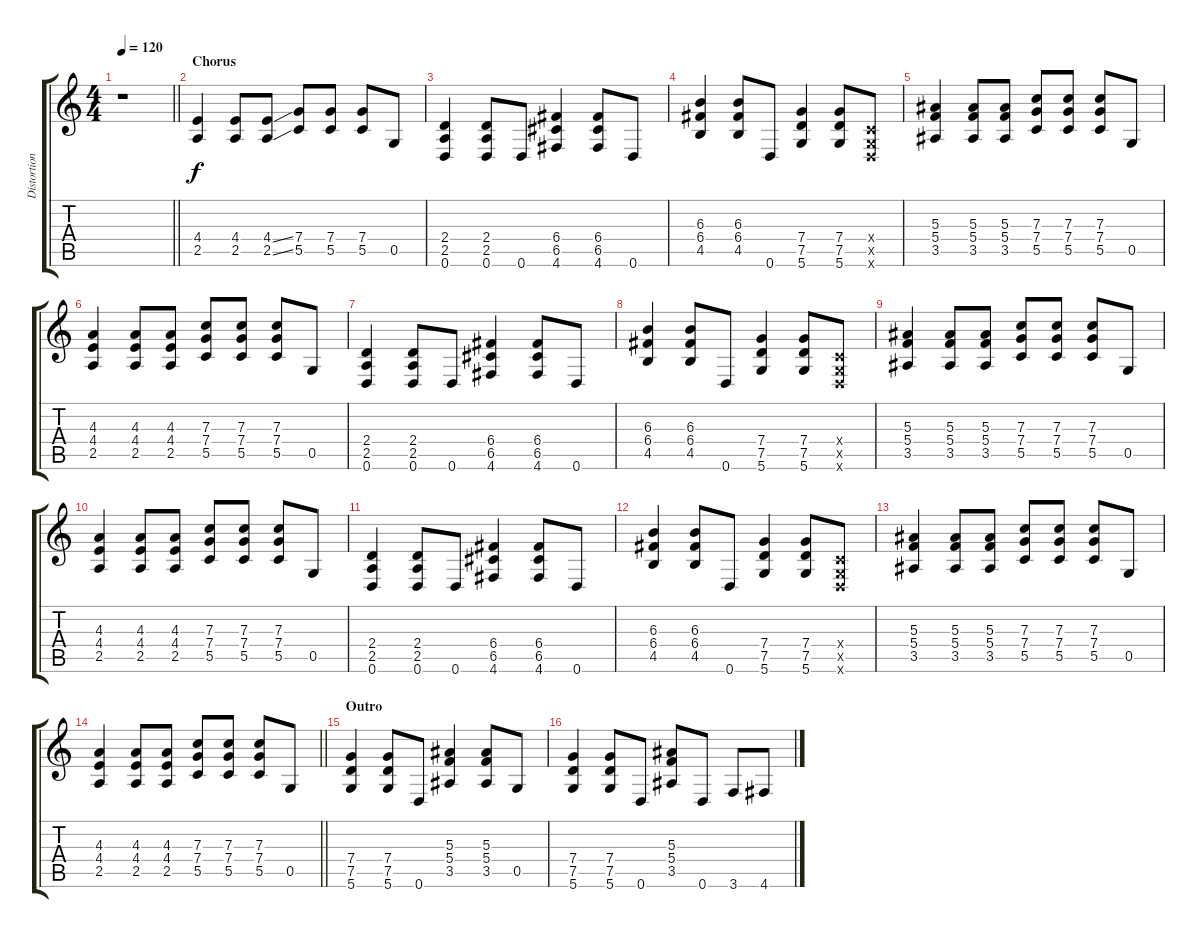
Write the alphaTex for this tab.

\track ("Distortion Guitar" "Distortion") {instrument distortionguitar}
\staff {score tabs}
\tuning (D4 A3 F3 C3 G2 D2) {hide}
\ts (4 4)
\tempo 120
\clef g2
\barLineRight lightlight
\ks c
r.1{dy f} |
\section ("" "Chorus")
(4.4 2.5).4 (4.4 2.5).8 (4.4{ss} 2.5{ss}).8 (7.4 5.5).8 (7.4 5.5).8 (7.4 5.5).8 0.5.8 |
(2.4 2.5 0.6).4 (2.4 2.5 0.6).8 0.6.8 (6.4 6.5 4.6).4 (6.4 6.5 4.6).8 0.6.8 |
(6.3 6.4 4.5).4 (6.3 6.4 4.5).8 0.6.8 (7.4 7.5 5.6).4 (7.4 7.5 5.6).8 (0.4{x} 0.5{x} 0.6{x}).8 |
(5.3 5.4 3.5).4 (5.3 5.4 3.5).8 (5.3 5.4 3.5).8 (7.3 7.4 5.5).8 (7.3 7.4 5.5).8 (7.3 7.4 5.5).8 0.5.8 |
(4.3 4.4 2.5).4 (4.3 4.4 2.5).8 (4.3 4.4 2.5).8 (7.3 7.4 5.5).8 (7.3 7.4 5.5).8 (7.3 7.4 5.5).8 0.5.8 |
(2.4 2.5 0.6).4 (2.4 2.5 0.6).8 0.6.8 (6.4 6.5 4.6).4 (6.4 6.5 4.6).8 0.6.8 |
(6.3 6.4 4.5).4 (6.3 6.4 4.5).8 0.6.8 (7.4 7.5 5.6).4 (7.4 7.5 5.6).8 (0.4{x} 0.5{x} 0.6{x}).8 |
(5.3 5.4 3.5).4 (5.3 5.4 3.5).8 (5.3 5.4 3.5).8 (7.3 7.4 5.5).8 (7.3 7.4 5.5).8 (7.3 7.4 5.5).8 0.5.8 |
(4.3 4.4 2.5).4 (4.3 4.4 2.5).8 (4.3 4.4 2.5).8 (7.3 7.4 5.5).8 (7.3 7.4 5.5).8 (7.3 7.4 5.5).8 0.5.8 |
(2.4 2.5 0.6).4 (2.4 2.5 0.6).8 0.6.8 (6.4 6.5 4.6).4 (6.4 6.5 4.6).8 0.6.8 |
(6.3 6.4 4.5).4 (6.3 6.4 4.5).8 0.6.8 (7.4 7.5 5.6).4 (7.4 7.5 5.6).8 (0.4{x} 0.5{x} 0.6{x}).8 |
(5.3 5.4 3.5).4 (5.3 5.4 3.5).8 (5.3 5.4 3.5).8 (7.3 7.4 5.5).8 (7.3 7.4 5.5).8 (7.3 7.4 5.5).8 0.5.8 |
\barLineRight lightlight
(4.3 4.4 2.5).4 (4.3 4.4 2.5).8 (4.3 4.4 2.5).8 (7.3 7.4 5.5).8 (7.3 7.4 5.5).8 (7.3 7.4 5.5).8 0.5.8 |
\section ("" "Outro")
(7.4 7.5 5.6).4 (7.4 7.5 5.6).8 0.6.8 (5.3 5.4 3.5).4 (5.3 5.4 3.5).8 0.5.8 |
(7.4 7.5 5.6).4 (7.4 7.5 5.6).8 0.6.8 (5.3 5.4 3.5).8 0.6.8 3.6.8 4.6.8
